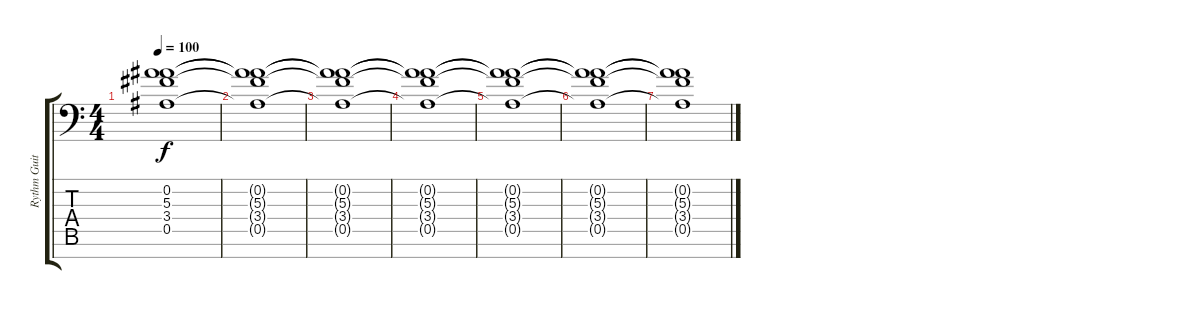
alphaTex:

\track ("Rythm Guitar #1" "Rythm Guit") {instrument distortionguitar}
\staff {score tabs}
\tuning (Eb4 Bb3 F3 Eb3 Bb2 F2 Bb1) {hide}
\ts (4 4)
\tempo 100
\clef f4
\ks c
(0.2{t} 5.3{t} 3.4{t} 0.5{t}).1{dy f} |
(0.2{t} 5.3{t} 3.4{t} 0.5{t}).1 |
(0.2{t} 5.3{t} 3.4{t} 0.5{t}).1 |
(0.2{t} 5.3{t} 3.4{t} 0.5{t}).1{volume 0} |
(0.2{t} 5.3{t} 3.4{t} 0.5{t}).1 |
(0.2{t} 5.3{t} 3.4{t} 0.5{t}).1 |
(0.2{t} 5.3{t} 3.4{t} 0.5{t}).1
